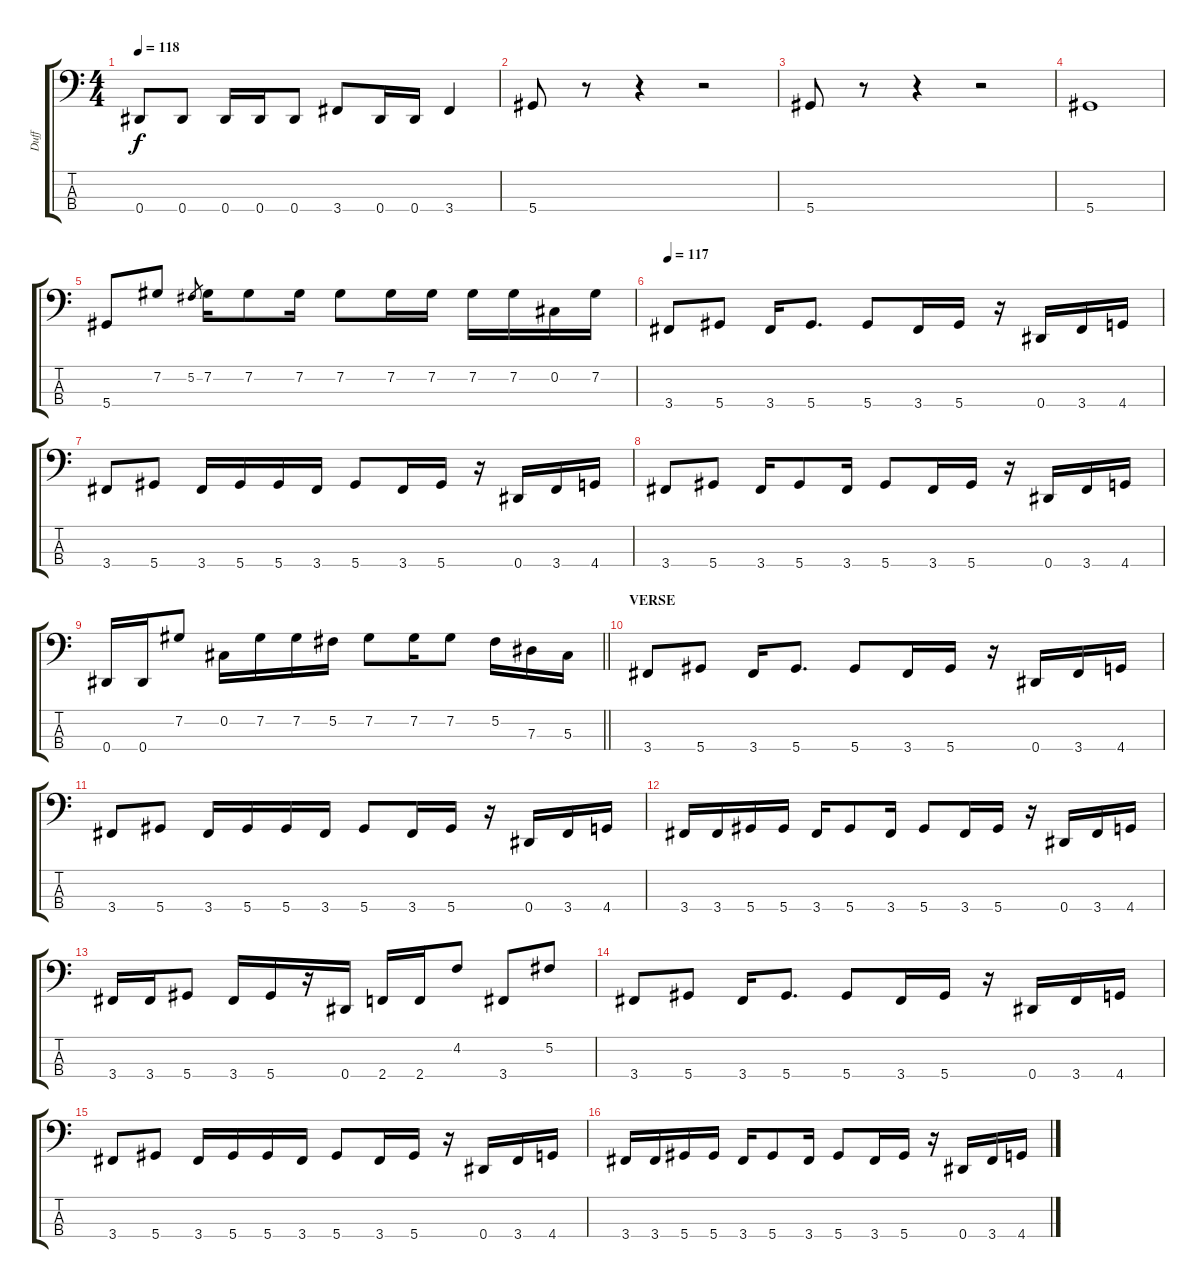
\track ("Duff" "Duff") {instrument electricbassfinger}
\staff {score tabs}
\tuning (Gb2 Db2 Ab1 Eb1) {hide}
\ts (4 4)
\tempo 118
\clef f4
\ks c
0.4.8{dy f} 0.4.8 0.4.16 0.4.16 0.4.8 3.4.8 0.4.16 0.4.16 3.4.4 |
5.4.8 r.8 r.4 r.2 |
5.4.8 r.8 r.4 r.2 |
5.4.1 |
5.4.8 7.2.8 5.2.8{gr} 7.2.16 7.2.8 7.2.16 7.2.8 7.2.16 7.2.16 7.2.16 7.2.16 0.2.16 7.2.16 |
\tempo 117
3.4.8 5.4.8 3.4.16 5.4.8{d} 5.4.8 3.4.16 5.4.16 r.16 0.4.16 3.4.16 4.4.16 |
3.4.8 5.4.8 3.4.16 5.4.16 5.4.16 3.4.16 5.4.8 3.4.16 5.4.16 r.16 0.4.16 3.4.16 4.4.16 |
3.4.8 5.4.8 3.4.16 5.4.8 3.4.16 5.4.8 3.4.16 5.4.16 r.16 0.4.16 3.4.16 4.4.16 |
\barLineRight lightlight
0.4.16 0.4.16 7.2.8 0.2.16 7.2.16 7.2.16 5.2.16 7.2.8 7.2.16 7.2.8 5.2.16 7.3.16 5.3.16 |
\section ("" "VERSE")
3.4.8 5.4.8 3.4.16 5.4.8{d} 5.4.8 3.4.16 5.4.16 r.16 0.4.16 3.4.16 4.4.16 |
3.4.8 5.4.8 3.4.16 5.4.16 5.4.16 3.4.16 5.4.8 3.4.16 5.4.16 r.16 0.4.16 3.4.16 4.4.16 |
3.4.16 3.4.16 5.4.16 5.4.16 3.4.16 5.4.8 3.4.16 5.4.8 3.4.16 5.4.16 r.16 0.4.16 3.4.16 4.4.16 |
3.4.16 3.4.16 5.4.8 3.4.16 5.4.16 r.16 0.4.16 2.4.16 2.4.16 4.2.8 3.4.8 5.2.8 |
3.4.8 5.4.8 3.4.16 5.4.8{d} 5.4.8 3.4.16 5.4.16 r.16 0.4.16 3.4.16 4.4.16 |
3.4.8 5.4.8 3.4.16 5.4.16 5.4.16 3.4.16 5.4.8 3.4.16 5.4.16 r.16 0.4.16 3.4.16 4.4.16 |
3.4.16 3.4.16 5.4.16 5.4.16 3.4.16 5.4.8 3.4.16 5.4.8 3.4.16 5.4.16 r.16 0.4.16 3.4.16 4.4.16
